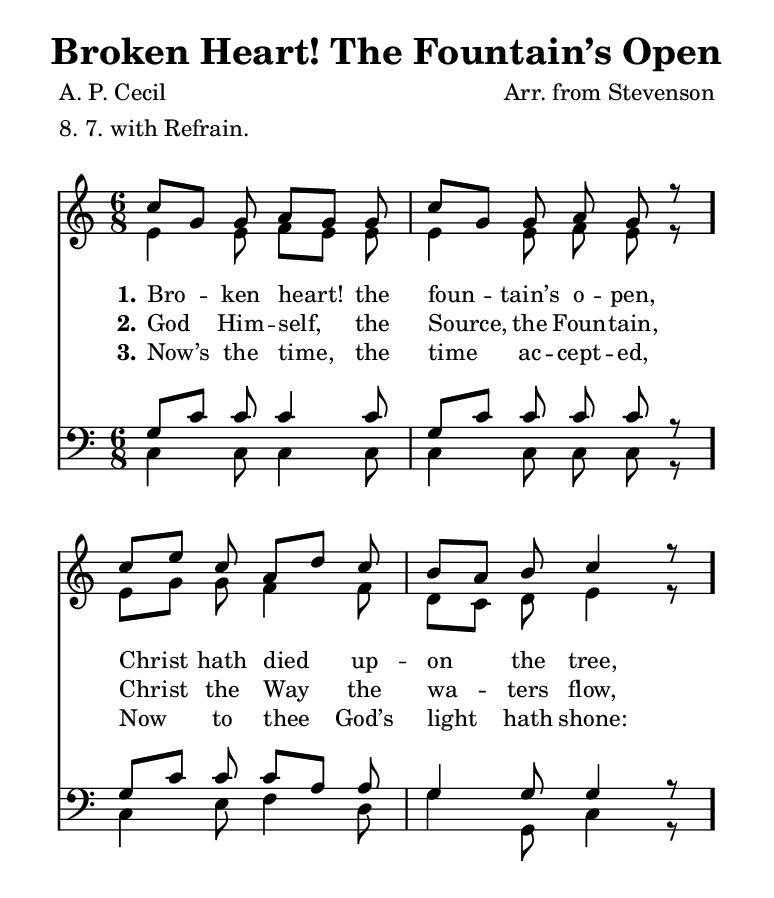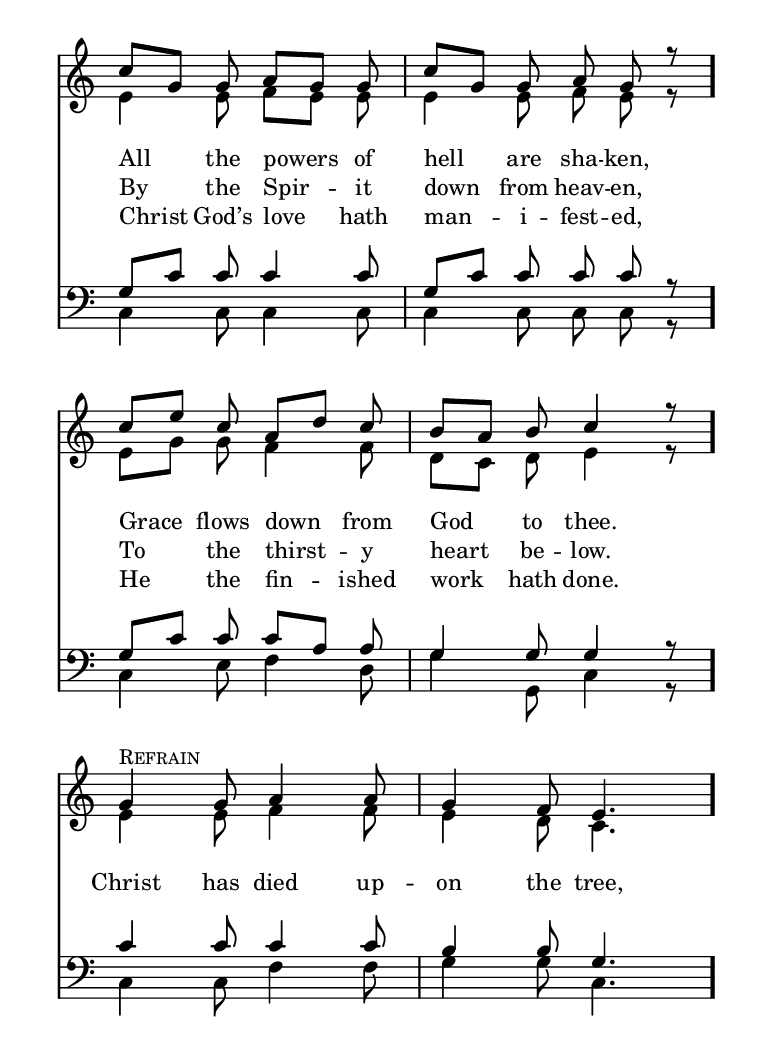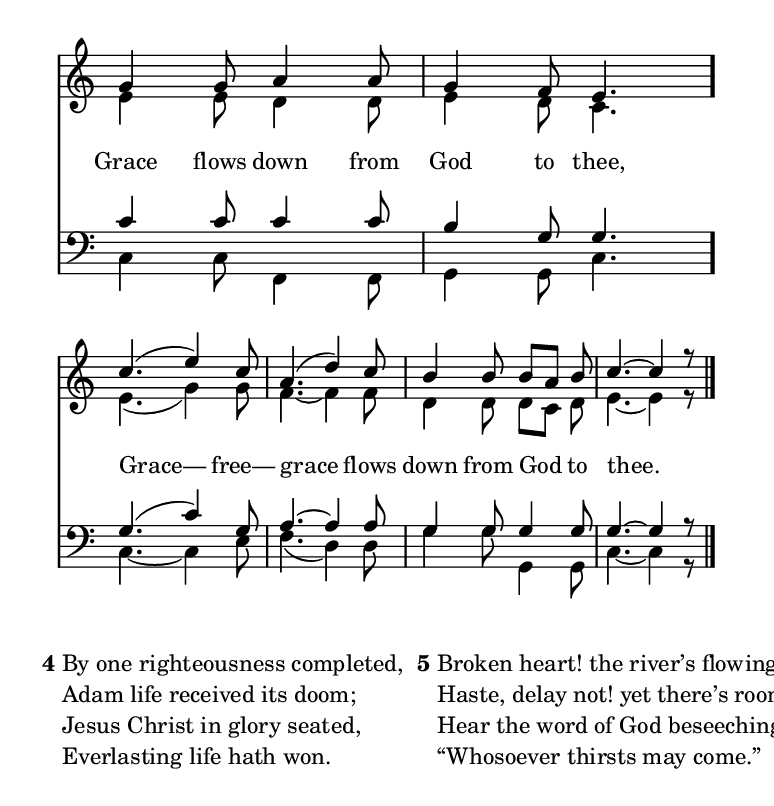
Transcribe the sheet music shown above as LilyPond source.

\include "common/global.ily"
\paper {
  \include "common/paper.ily"
  ragged-bottom = ##t
  ragged-last-bottom = ##t
  %systems-per-page = ##f
  page-count = #(cond (is-eogsized 1) (#t #f))
}

\header{
  hymnnumber = "63"
  title = "Broken Heart! The Fountain’s Open"
  tunename = ""
  meter = "8. 7. with Refrain."
  poet = "A. P. Cecil"
  composer = "Arr. from Stevenson"
  %copyright = ""
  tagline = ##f
}

% for fermata in MIDI
ta = { \tempo 4=76 }
tb = { \tempo 4=38 }

patternAA = { c8[ c8] c8 c8[ c8] c8 | c8[ c8] c8 c8 c8 c8 }
patternAB = { c8[ c8] c8 c4      c8 | c8[ c8] c8 c8 c8 c8 }
patternAC = { c4      c8 c8[ c8] c8 | c4      c8 c8 c8 c8 }
patternAD = { c4      c8 c4      c8 | c4      c8 c8 c8 c8 }

patternBA = { c8[ c8] c8 c8[ c8] c8 | c8[ c8] c8 c4    c8 }
patternBB = { c8[ c8] c8 c8[ c8] c8 | c4      c8 c4    c8 }
patternBC = { c8[ c8] c8 c4      c8 | c8[ c8] c8 c4    c8 }
patternBD = { c4      c8 c4      c8 | c4      c8 c4    c8 }

patternCA = { c4 c8 c4 c8 | c4 c8 c4. }

patternDA = { c4. c4 c8 | c4. c4 c8 | c4 c8 c8[ c8] c8 | c4. ~ c4 c8 }
patternDB = { c4. c4 c8 | c4. c4 c8 | c4 c8 c4      c8 | c4. ~ c4 c8 }

global = {
  \include "common/overrides.ily"
  \override Staff.TimeSignature.style = #'numbered
  \time 6/8
  \override Score.MetronomeMark.transparent = ##t % hide all fermata changes too
  \ta
  \key c \major
  %\partial 4
  \autoBeamOff
}

notesSoprano = {
\global
\relative c'' {

  \changePitch \patternAA { c g g a g g | c g g a g r }
  \changePitch \patternBA { c e c a d c | b a b c r }
  \changePitch \patternAA { c g g a g g | c g g a g r }
  \changePitch \patternBA { c e c a d c | b a b c r }

  << s^\markup { \small \caps "Refrain" }
  \changePitch \patternCA { g g a a | g f e } >>
  \changePitch \patternCA { g g a a | g f e }
  \changePitch \patternDA { c'( e) c | a( d) c | b b b a b | c c r }

  \bar "|."

}
}

notesAlto = {
\global
\relative e' {

  \changePitch \patternAC { e e f e e | e e f e r }
  \changePitch \patternBC { e g g f f | d c d e r }
  \changePitch \patternAC { e e f e e | e e f e r }
  \changePitch \patternBC { e g g f f | d c d e r }

  \changePitch \patternCA { e e f f | e d c }
  \changePitch \patternCA { e e d d | e d c }
  \changePitch \patternDA { e( g) g | f ~ f f | d d d c d | e e r }

}
}

notesTenor = {
\global
\relative a {

  \changePitch \patternAB { g c c c c | g c c c c r }
  \changePitch \patternBB { g c c c a a | g g g r }
  \changePitch \patternAB { g c c c c | g c c c c r }
  \changePitch \patternBB { g c c c a a | g g g r }

  \changePitch \patternCA { c c c c | b b g }
  \changePitch \patternCA { c c c c | b g g }
  \changePitch \patternDB { g( c) g | a ~ a a | g g g g | g g r }

}
}

notesBass = {
\global
\relative f {

  \changePitch \patternAD { c c c c | c c c c r }
  \changePitch \patternBD { c e f d | g g, c r }
  \changePitch \patternAD { c c c c | c c c c r }
  \changePitch \patternBD { c e f d | g g, c r }

  \changePitch \patternCA { c c f f | g g c, }
  \changePitch \patternCA { c c f, f | g g c }
  \changePitch \patternDB { c ~ c e | f( d) d | g g g, g | c c r }

}
}

Refrain = \lyricmode {

Christ has died up -- on the tree, \bar "."
Grace flows down from God to thee, \bar "." \break
Grace— free— grace flows down from God to thee. \bar "."

}

wordsA = \lyricmode {
\set stanza = "1."

Bro -- ken heart! the foun -- tain’s o -- pen, \bar "."
Christ hath died up -- on the tree, \bar "." \break
All the powers of hell are sha -- ken, \bar "."
Grace flows down from God to thee. \bar "." \break

}

wordsB = \lyricmode {
\set stanza = "2."

God Him -- self, the Source, the Foun -- tain,
Christ the Way the wa -- ters flow,
By the Spir -- it down from heav -- en,
To the thirst -- y heart be -- low.

\Refrain

}

wordsC = \lyricmode {
\set stanza = "3."

Now’s the time, the time ac -- cept -- ed,
Now to thee God’s light hath shone:
Christ God’s love hath man -- i -- fest -- ed,
He the fin -- ished work hath done.

}

wordsD = \markuplist {

\line { By one righteousness completed, }
\line { Adam life received its doom; }
\line { Jesus Christ in glory seated, }
\line { Everlasting life hath won. }

}

wordsE = \markuplist {

\line { Broken heart! the river’s flowing, }
\line { Haste, delay not! yet there’s room; }
\line { Hear the word of God beseeching, }
\line { “Whosoever thirsts may come.” }

}

\score {
  \context ChoirStaff <<
    \context Staff = upper <<
      \set ChoirStaff.systemStartDelimiter = #'SystemStartBar
      \context Voice  = sopranos { \voiceOne << \notesSoprano >> }
      \context Voice  = altos { \voiceTwo << \notesAlto >> }
      \context Lyrics = one   \lyricsto sopranos \wordsA
      \context Lyrics = two   \lyricsto sopranos \wordsB
      \context Lyrics = three \lyricsto sopranos \wordsC
    >>
    \context Staff = men <<
      \clef bass
      \context Voice  = tenors { \voiceOne << \notesTenor >> }
      \context Voice  = basses { \voiceTwo << \notesBass >> }
    >>
  >>
  \layout {
    \include "common/layout.ily"
  }
  \midi{
    \include "common/midi.ily"
  }
}

\noPageBreak

\markup { \fill-line { %\column {
  \hspace #0.1
	\line{ \bold 4 \column { \wordsD } } %\combine \null \vspace #0.4
  \hspace #0.1
  \line{ \bold 5 \column { \wordsE } } %\combine \null \vspace #0.4
  \hspace #0.1
} } %}

\version "2.19.49"  % necessary for upgrading to future LilyPond versions.

% vi:set et ts=2 sw=2 ai nocindent syntax=lilypond:
